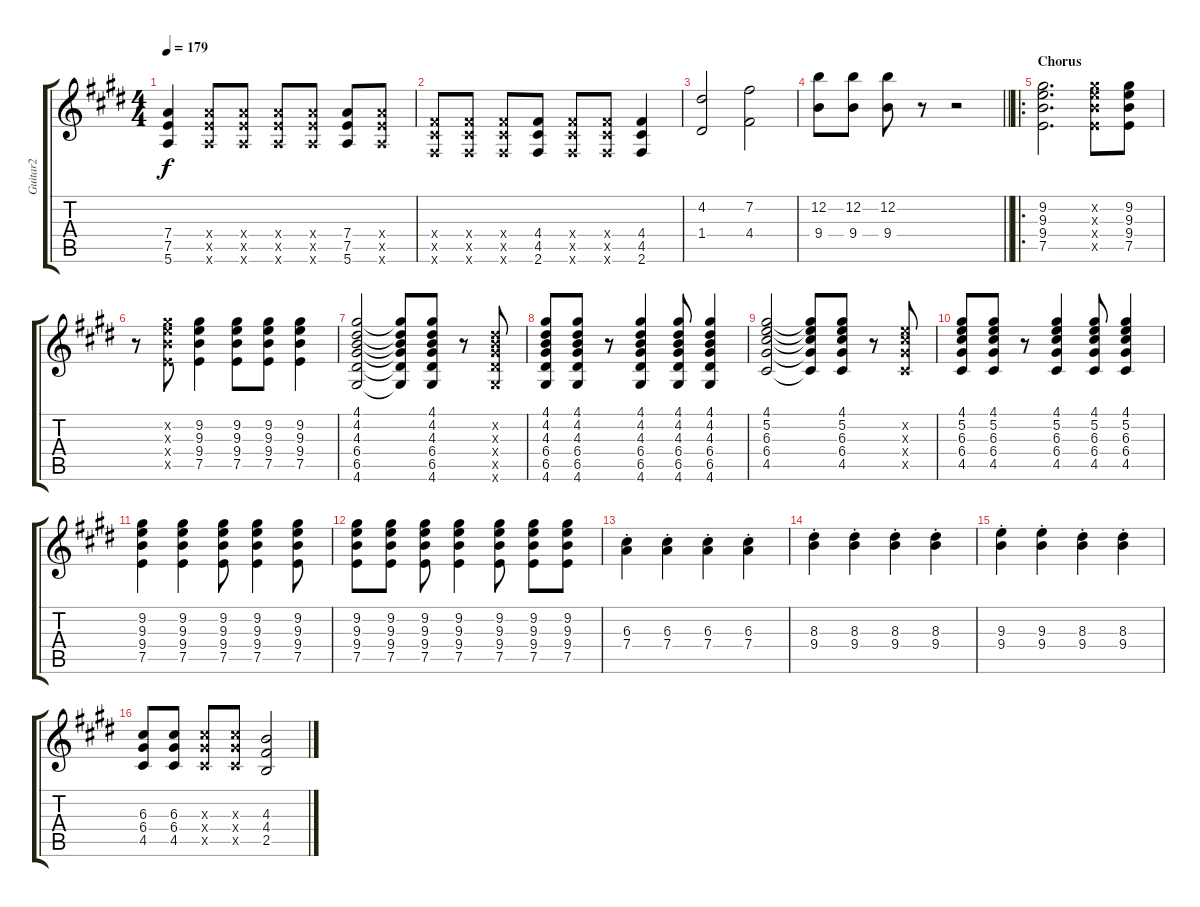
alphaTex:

\track ("Guitar2" "Guitar2") {instrument overdrivenguitar}
\staff {score tabs}
\tuning (E4 B3 G3 D3 A2 E2) {hide}
\ts (4 4)
\tempo 179
\clef g2
\ks e
(7.4 7.5 5.6).4{dy f} (7.4{x} 7.5{x} 5.6{x}).8 (7.4{x} 7.5{x} 5.6{x}).8 (7.4{x} 7.5{x} 5.6{x}).8 (7.4{x} 7.5{x} 5.6{x}).8 (7.4 7.5 5.6).8 (7.4{x} 7.5{x} 5.6{x}).8 |
(4.4{x} 4.5{x} 2.6{x}).8 (4.4{x} 4.5{x} 2.6{x}).8 (4.4{x} 4.5{x} 2.6{x}).8 (4.4 4.5 2.6).8 (4.4{x} 4.5{x} 2.6{x}).8 (4.4{x} 4.5{x} 2.6{x}).8 (4.4 4.5 2.6).4 |
(4.2 1.4).2 (7.2 4.4).2 |
\barLineRight lightlight
(12.2 9.4).8 (12.2 9.4).8 (12.2 9.4).8 r.8 r.2 |
\ro
\section ("" "Chorus")
(9.2 9.3 9.4 7.5).2{d} (9.2{x} 9.3{x} 9.4{x} 7.5{x}).8 (9.2 9.3 9.4 7.5).8 |
r.8 (9.2{x} 9.3{x} 9.4{x} 7.5{x}).8 (9.2 9.3 9.4 7.5).4 (9.2 9.3 9.4 7.5).8 (9.2 9.3 9.4 7.5).8 (9.2 9.3 9.4 7.5).4 |
(4.1 4.2 4.3 6.4 6.5 4.6).2 (4.1{t} 4.2{t} 4.3{t} 6.4{t} 6.5{t} 4.6{t}).8 (4.1 4.2 4.3 6.4 6.5 4.6).8 r.8 (4.2{x} 4.3{x} 6.4{x} 6.5{x} 4.6{x}).8 |
(4.1 4.2 4.3 6.4 6.5 4.6).8 (4.1 4.2 4.3 6.4 6.5 4.6).8 r.8 (4.1 4.2 4.3 6.4 6.5 4.6).4 (4.1 4.2 4.3 6.4 6.5 4.6).8 (4.1 4.2 4.3 6.4 6.5 4.6).4 |
(4.1 5.2 6.3 6.4 4.5).2 (4.1{t} 5.2{t} 6.3{t} 6.4{t} 4.5{t}).8 (4.1 5.2 6.3 6.4 4.5).8 r.8 (5.2{x} 6.3{x} 6.4{x} 4.5{x}).8 |
(4.1 5.2 6.3 6.4 4.5).8 (4.1 5.2 6.3 6.4 4.5).8 r.8 (4.1 5.2 6.3 6.4 4.5).4 (4.1 5.2 6.3 6.4 4.5).8 (4.1 5.2 6.3 6.4 4.5).4 |
(9.2 9.3 9.4 7.5).4 (9.2 9.3 9.4 7.5).4 (9.2 9.3 9.4 7.5).8 (9.2 9.3 9.4 7.5).4 (9.2 9.3 9.4 7.5).8 |
(9.2 9.3 9.4 7.5).8 (9.2 9.3 9.4 7.5).8 (9.2 9.3 9.4 7.5).8 (9.2 9.3 9.4 7.5).4 (9.2 9.3 9.4 7.5).8 (9.2 9.3 9.4 7.5).8 (9.2 9.3 9.4 7.5).8 |
(6.3{st} 7.4{st}).4 (6.3{st} 7.4{st}).4 (6.3{st} 7.4{st}).4 (6.3{st} 7.4{st}).4 |
(8.3{st} 9.4{st}).4 (8.3{st} 9.4{st}).4 (8.3{st} 9.4{st}).4 (8.3{st} 9.4{st}).4 |
(9.3{st} 9.4{st}).4 (9.3{st} 9.4{st}).4 (8.3{st} 9.4{st}).4 (8.3{st} 9.4{st}).4 |
(6.3 6.4 4.5).8 (6.3 6.4 4.5).8 (6.3{x} 6.4{x} 4.5{x}).8 (6.3{x} 6.4{x} 4.5{x}).8 (4.3 4.4 2.5).2
